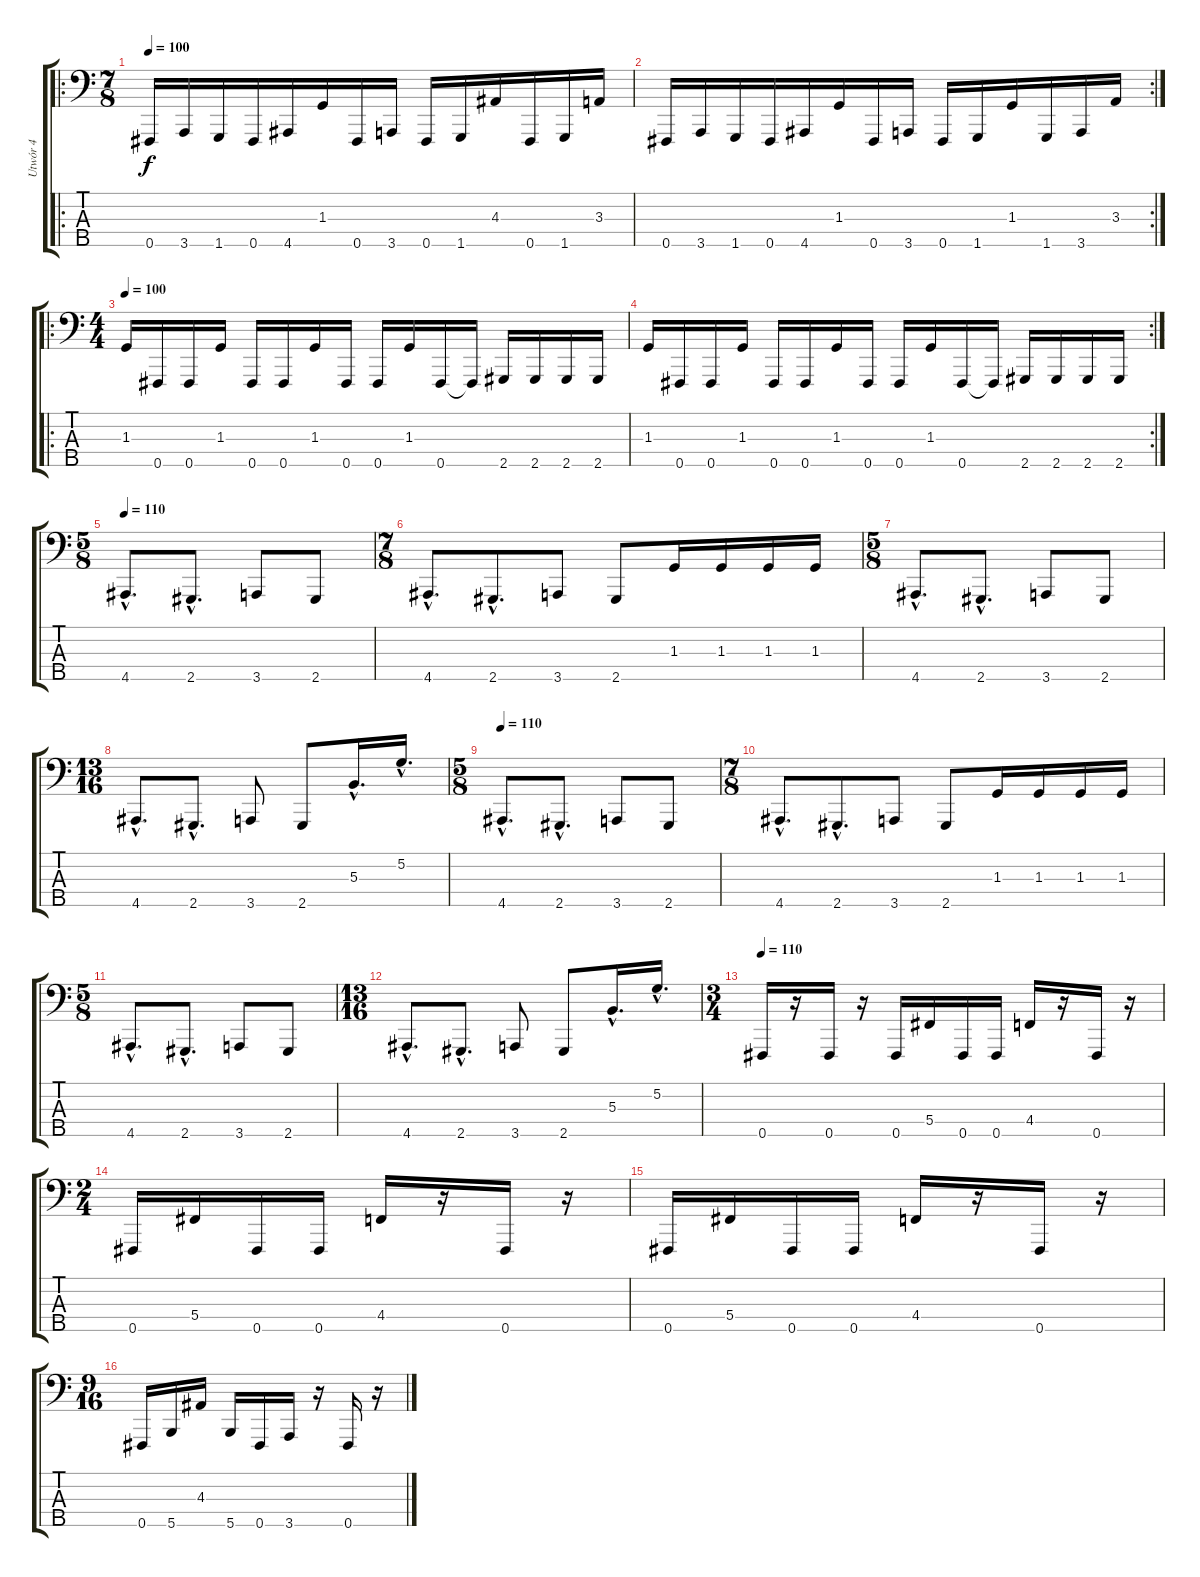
\track ("Utwór 4" "Utwór 4") {instrument slapbass2}
\staff {score tabs}
\tuning (G2 D2 Gb1 Db1 Gb0) {hide}
\ro
\ts (7 8)
\tempo 100
\clef f4
\ks c
0.5.16{dy f} 3.5.16 1.5.16 0.5.16 4.5.16 1.3.16 0.5.16 3.5.16 0.5.16 1.5.16 4.3.16 0.5.16 1.5.16 3.3.16 |
\rc 2
0.5.16 3.5.16 1.5.16 0.5.16 4.5.16 1.3.16 0.5.16 3.5.16 0.5.16 1.5.16 1.3.16 1.5.16 3.5.16 3.3.16 |
\ro
\ts (4 4)
\tempo 100
1.3.16 0.5.16 0.5.16 1.3.16 0.5.16 0.5.16 1.3.16 0.5.16 0.5.16 1.3.16 0.5.16 0.5{t}.16 2.5.16 2.5.16 2.5.16 2.5.16 |
\rc 2
1.3.16 0.5.16 0.5.16 1.3.16 0.5.16 0.5.16 1.3.16 0.5.16 0.5.16 1.3.16 0.5.16 0.5{t}.16 2.5.16 2.5.16 2.5.16 2.5.16 |
\ts (5 8)
\tempo 110
4.5{hac}.8{d} 2.5{hac}.8{d} 3.5.8 2.5.8 |
\ts (7 8)
4.5{hac}.8{d} 2.5{hac}.8{d} 3.5.8 2.5.8 1.3.16 1.3.16 1.3.16 1.3.16 |
\ts (5 8)
4.5{hac}.8{d} 2.5{hac}.8{d} 3.5.8 2.5.8 |
\ts (13 16)
4.5{hac}.8{d} 2.5{hac}.8{d} 3.5.8 2.5.8 5.3{hac}.16{d} 5.2{hac}.16{d} |
\ts (5 8)
\tempo 110
4.5{hac}.8{d} 2.5{hac}.8{d} 3.5.8 2.5.8 |
\ts (7 8)
4.5{hac}.8{d} 2.5{hac}.8{d} 3.5.8 2.5.8 1.3.16 1.3.16 1.3.16 1.3.16 |
\ts (5 8)
4.5{hac}.8{d} 2.5{hac}.8{d} 3.5.8 2.5.8 |
\ts (13 16)
4.5{hac}.8{d} 2.5{hac}.8{d} 3.5.8 2.5.8 5.3{hac}.16{d} 5.2{hac}.16{d} |
\ts (3 4)
\tempo 110
0.5.16 r.16 0.5.16 r.16 0.5.16 5.4.16 0.5.16 0.5.16 4.4.16 r.16 0.5.16 r.16 |
\ts (2 4)
0.5.16 5.4.16 0.5.16 0.5.16 4.4.16 r.16 0.5.16 r.16 |
0.5.16 5.4.16 0.5.16 0.5.16 4.4.16 r.16 0.5.16 r.16 |
\ts (9 16)
0.5.16 5.5.16 4.3.16 5.5.16 0.5.16 3.5.16 r.16 0.5.16 r.16
